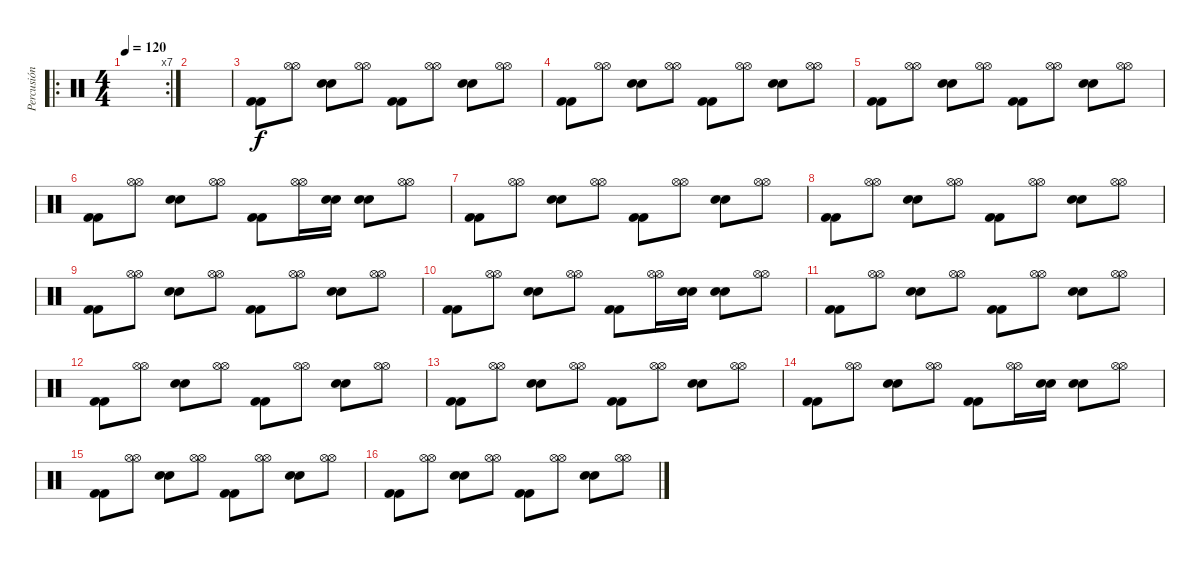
\track ("Percusión" "Percusión") {instrument percussion}
\staff {score}
\articulation defaults
\ro
\rc 7
\ts (4 4)
\tempo 120
\clef neutral
\ks c
|
|
("Kick (hit) 2" "Kick (hit) 2").8 ("Hi-Hat (open)" "Hi-Hat (open)").8 ("Electric Snare (hit)" "Electric Snare (hit)").8 ("Hi-Hat (open)" "Hi-Hat (open)").8 ("Kick (hit) 2" "Kick (hit) 2").8 ("Hi-Hat (open)" "Hi-Hat (open)").8 ("Electric Snare (hit)" "Electric Snare (hit)").8 ("Hi-Hat (open)" "Hi-Hat (open)").8 |
("Kick (hit) 2" "Kick (hit) 2").8 ("Hi-Hat (open)" "Hi-Hat (open)").8 ("Electric Snare (hit)" "Electric Snare (hit)").8 ("Hi-Hat (open)" "Hi-Hat (open)").8 ("Kick (hit) 2" "Kick (hit) 2").8 ("Hi-Hat (open)" "Hi-Hat (open)").8 ("Electric Snare (hit)" "Electric Snare (hit)").8 ("Hi-Hat (open)" "Hi-Hat (open)").8 |
("Kick (hit) 2" "Kick (hit) 2").8 ("Hi-Hat (open)" "Hi-Hat (open)").8 ("Electric Snare (hit)" "Electric Snare (hit)").8 ("Hi-Hat (open)" "Hi-Hat (open)").8 ("Kick (hit) 2" "Kick (hit) 2").8 ("Hi-Hat (open)" "Hi-Hat (open)").8 ("Electric Snare (hit)" "Electric Snare (hit)").8 ("Hi-Hat (open)" "Hi-Hat (open)").8 |
("Kick (hit) 2" "Kick (hit) 2").8 ("Hi-Hat (open)" "Hi-Hat (open)").8 ("Electric Snare (hit)" "Electric Snare (hit)").8 ("Hi-Hat (open)" "Hi-Hat (open)").8 ("Kick (hit) 2" "Kick (hit) 2").8 ("Hi-Hat (open)" "Hi-Hat (open)").16 ("Electric Snare (hit)" "Electric Snare (hit)").16 ("Electric Snare (hit)" "Electric Snare (hit)").8 ("Hi-Hat (open)" "Hi-Hat (open)").8 |
("Kick (hit) 2" "Kick (hit) 2").8 ("Hi-Hat (open)" "Hi-Hat (open)").8 ("Electric Snare (hit)" "Electric Snare (hit)").8 ("Hi-Hat (open)" "Hi-Hat (open)").8 ("Kick (hit) 2" "Kick (hit) 2").8 ("Hi-Hat (open)" "Hi-Hat (open)").8 ("Electric Snare (hit)" "Electric Snare (hit)").8 ("Hi-Hat (open)" "Hi-Hat (open)").8 |
("Kick (hit) 2" "Kick (hit) 2").8 ("Hi-Hat (open)" "Hi-Hat (open)").8 ("Electric Snare (hit)" "Electric Snare (hit)").8 ("Hi-Hat (open)" "Hi-Hat (open)").8 ("Kick (hit) 2" "Kick (hit) 2").8 ("Hi-Hat (open)" "Hi-Hat (open)").8 ("Electric Snare (hit)" "Electric Snare (hit)").8 ("Hi-Hat (open)" "Hi-Hat (open)").8 |
("Kick (hit) 2" "Kick (hit) 2").8 ("Hi-Hat (open)" "Hi-Hat (open)").8 ("Electric Snare (hit)" "Electric Snare (hit)").8 ("Hi-Hat (open)" "Hi-Hat (open)").8 ("Kick (hit) 2" "Kick (hit) 2").8 ("Hi-Hat (open)" "Hi-Hat (open)").8 ("Electric Snare (hit)" "Electric Snare (hit)").8 ("Hi-Hat (open)" "Hi-Hat (open)").8 |
("Kick (hit) 2" "Kick (hit) 2").8 ("Hi-Hat (open)" "Hi-Hat (open)").8 ("Electric Snare (hit)" "Electric Snare (hit)").8 ("Hi-Hat (open)" "Hi-Hat (open)").8 ("Kick (hit) 2" "Kick (hit) 2").8 ("Hi-Hat (open)" "Hi-Hat (open)").16 ("Electric Snare (hit)" "Electric Snare (hit)").16 ("Electric Snare (hit)" "Electric Snare (hit)").8 ("Hi-Hat (open)" "Hi-Hat (open)").8 |
("Kick (hit) 2" "Kick (hit) 2").8 ("Hi-Hat (open)" "Hi-Hat (open)").8 ("Electric Snare (hit)" "Electric Snare (hit)").8 ("Hi-Hat (open)" "Hi-Hat (open)").8 ("Kick (hit) 2" "Kick (hit) 2").8 ("Hi-Hat (open)" "Hi-Hat (open)").8 ("Electric Snare (hit)" "Electric Snare (hit)").8 ("Hi-Hat (open)" "Hi-Hat (open)").8 |
("Kick (hit) 2" "Kick (hit) 2").8 ("Hi-Hat (open)" "Hi-Hat (open)").8 ("Electric Snare (hit)" "Electric Snare (hit)").8 ("Hi-Hat (open)" "Hi-Hat (open)").8 ("Kick (hit) 2" "Kick (hit) 2").8 ("Hi-Hat (open)" "Hi-Hat (open)").8 ("Electric Snare (hit)" "Electric Snare (hit)").8 ("Hi-Hat (open)" "Hi-Hat (open)").8 |
("Kick (hit) 2" "Kick (hit) 2").8 ("Hi-Hat (open)" "Hi-Hat (open)").8 ("Electric Snare (hit)" "Electric Snare (hit)").8 ("Hi-Hat (open)" "Hi-Hat (open)").8 ("Kick (hit) 2" "Kick (hit) 2").8 ("Hi-Hat (open)" "Hi-Hat (open)").8 ("Electric Snare (hit)" "Electric Snare (hit)").8 ("Hi-Hat (open)" "Hi-Hat (open)").8 |
("Kick (hit) 2" "Kick (hit) 2").8 ("Hi-Hat (open)" "Hi-Hat (open)").8 ("Electric Snare (hit)" "Electric Snare (hit)").8 ("Hi-Hat (open)" "Hi-Hat (open)").8 ("Kick (hit) 2" "Kick (hit) 2").8 ("Hi-Hat (open)" "Hi-Hat (open)").16 ("Electric Snare (hit)" "Electric Snare (hit)").16 ("Electric Snare (hit)" "Electric Snare (hit)").8 ("Hi-Hat (open)" "Hi-Hat (open)").8 |
("Kick (hit) 2" "Kick (hit) 2").8 ("Hi-Hat (open)" "Hi-Hat (open)").8 ("Electric Snare (hit)" "Electric Snare (hit)").8 ("Hi-Hat (open)" "Hi-Hat (open)").8 ("Kick (hit) 2" "Kick (hit) 2").8 ("Hi-Hat (open)" "Hi-Hat (open)").8 ("Electric Snare (hit)" "Electric Snare (hit)").8 ("Hi-Hat (open)" "Hi-Hat (open)").8 |
("Kick (hit) 2" "Kick (hit) 2").8 ("Hi-Hat (open)" "Hi-Hat (open)").8 ("Electric Snare (hit)" "Electric Snare (hit)").8 ("Hi-Hat (open)" "Hi-Hat (open)").8 ("Kick (hit) 2" "Kick (hit) 2").8 ("Hi-Hat (open)" "Hi-Hat (open)").8 ("Electric Snare (hit)" "Electric Snare (hit)").8 ("Hi-Hat (open)" "Hi-Hat (open)").8
